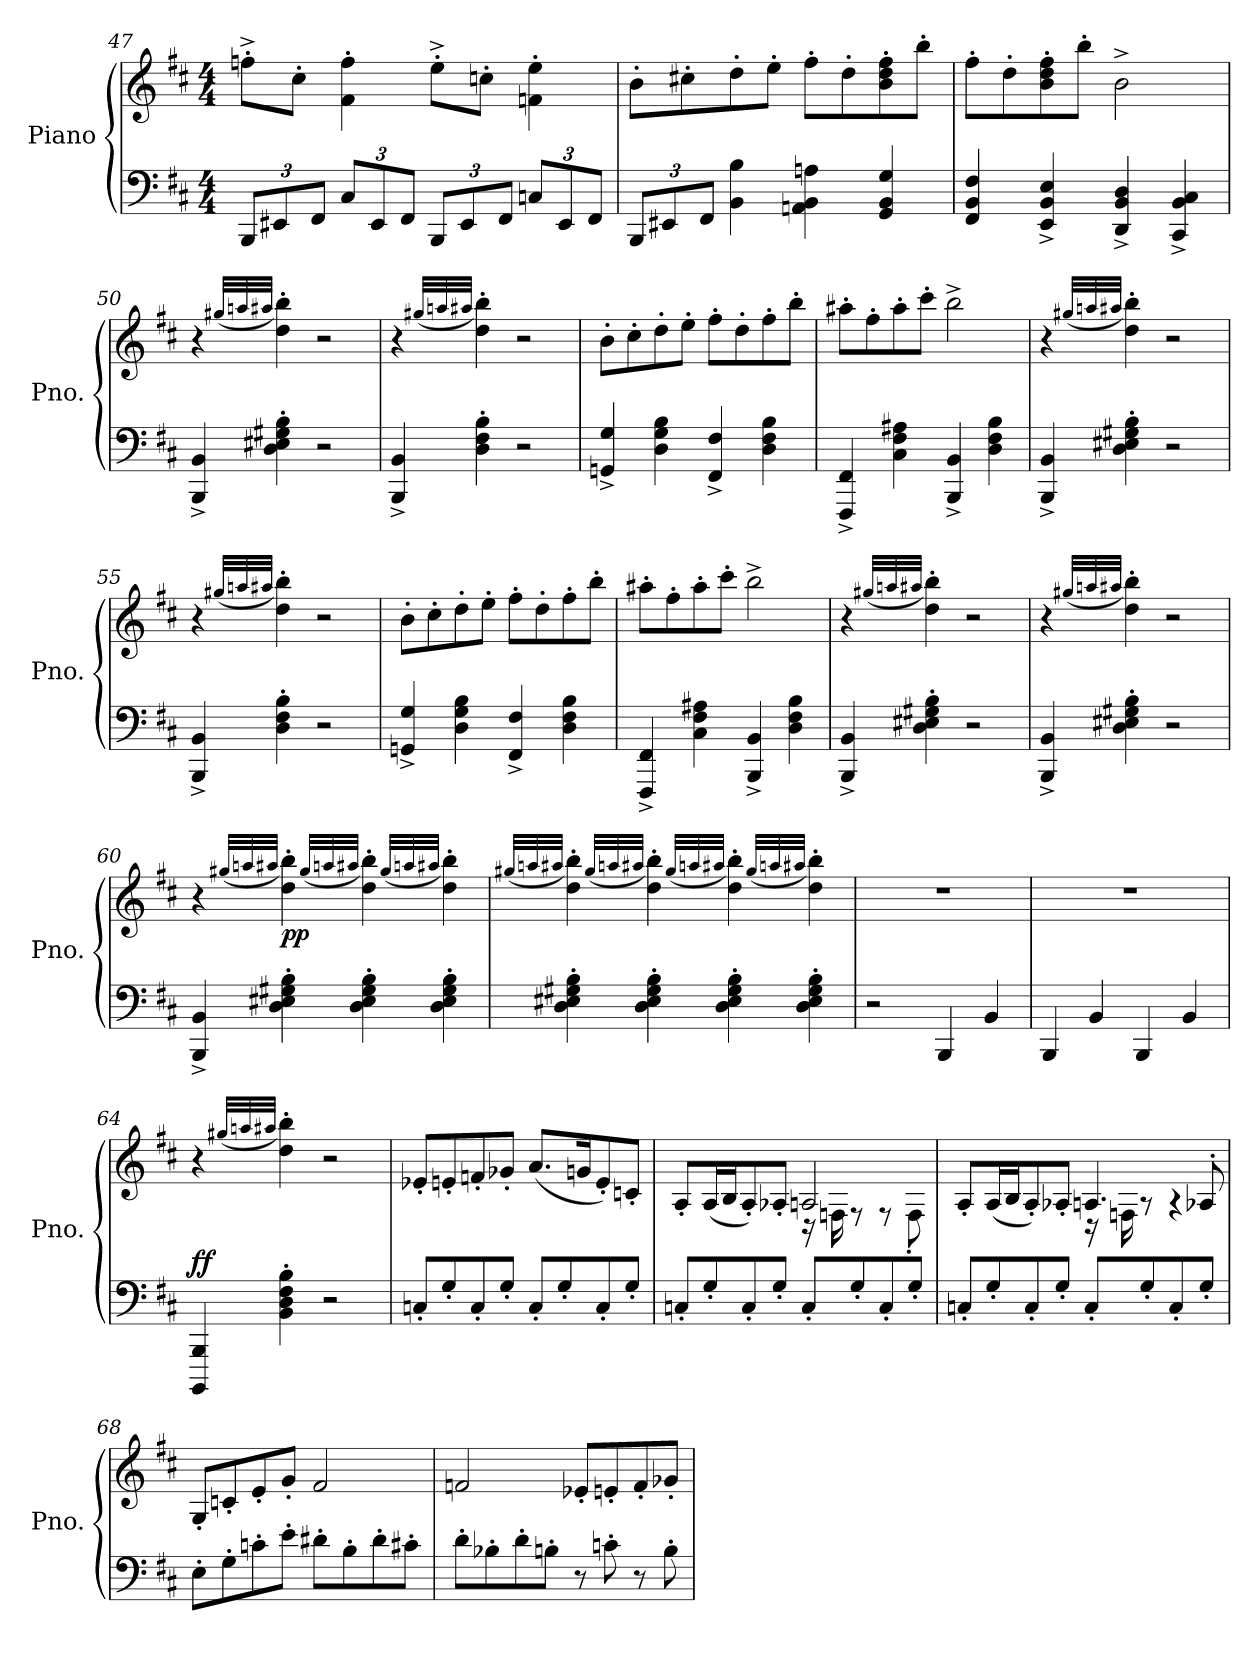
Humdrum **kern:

**kern	**kern	**dynam
*part1	*part1	*part1
*staff2	*staff1	*staff1/2
*I"Piano	*	*
*I'Pno.	*	*
!!LO:LB:g=z
*clefF4	*clefG2	*
*k[f#c#]	*k[f#c#]	*
*D:	*D:	*
*M4/4	*M4/4	*
*Xbrackettup	*	*
=47	=47	=47
12BBB/L	8ffn'^\L	.
12EE#X/	.	.
.	8cc#'\J	.
12FF#/J	.	.
12C#/L	4f#\' 4ff\'	.
12EE#/	.	.
12FF#/J	.	.
12BBB/L	8ee'^\L	.
12EE#/	.	.
.	8ccn'\J	.
12FF#/J	.	.
12Cn/L	4fn\' 4ee\'	.
12EE#/	.	.
12FF#/J	.	.
=48	=48	=48
12BBB/L	8b'\L	.
12EE#X/	.	.
.	8cc#X'\	.
12FF#/J	.	.
4BB\ 4B\	8dd'\	.
.	8ee'\J	.
4AAn\ 4BB\ 4An\	8ff#'\L	.
.	8dd'\	.
4GG/ 4BB/ 4G/	8b\' 8dd\' 8ff#\'	.
.	8bb'\J	.
=49	=49	=49
4FF#/ 4BB/ 4F#/	8ff#'\L	.
.	8dd'\	.
4EE/^ 4BB/^ 4E/^	8b\' 8dd\' 8ff#\'	.
.	8bb'\J	.
4DD/^ 4BB/^ 4D/^	2b^\	.
4CC#/^ 4BB/^ 4C#/^	.	.
=50	=50	=50
4BBB/^ 4BB/^	4r	.
.	(32qgg#X/LLL	.
.	32qaan/	.
.	32qaa#X/JJJ	.
4D\' 4E#X\' 4G#X\' 4B\'	4dd\' 4bb\')	.
2r	2r	.
!!LO:LB:g=z
=51	=51	=51
4BBB/^ 4BB/^	4r	.
.	(32qgg#X/LLL	.
.	32qaan/	.
.	32qaa#X/JJJ	.
4D\' 4F#\' 4B\'	4dd\' 4bb\')	.
2r	2r	.
=52	=52	=52
4GGn/^ 4G/^	8b'\L	.
.	8cc#'\	.
4D\ 4G\ 4B\	8dd'\	.
.	8ee'\J	.
4FF#/^ 4F#/^	8ff#'\L	.
.	8dd'\	.
4D\ 4F#\ 4B\	8ff#'\	.
.	8bb'\J	.
=53	=53	=53
4FFF#/^ 4FF#/^	8aa#X'\L	.
.	8ff#'\	.
4C#\ 4F#\ 4A#X\	8aa#'\	.
.	8ccc#'\J	.
4BBB/^ 4BB/^	2bb^\	.
4D\ 4F#\ 4B\	.	.
=54	=54	=54
4BBB/^ 4BB/^	4r	.
.	(32qgg#X/LLL	.
.	32qaan/	.
.	32qaa#X/JJJ	.
4D\' 4E#X\' 4G#X\' 4B\'	4dd\' 4bb\')	.
2r	2r	.
=55	=55	=55
4BBB/^ 4BB/^	4r	.
.	(32qgg#X/LLL	.
.	32qaan/	.
.	32qaa#X/JJJ	.
4D\' 4F#\' 4B\'	4dd\' 4bb\')	.
2r	2r	.
!!LO:LB:g=z
=56	=56	=56
4GGn/^ 4G/^	8b'\L	.
.	8cc#'\	.
4D\ 4G\ 4B\	8dd'\	.
.	8ee'\J	.
4FF#/^ 4F#/^	8ff#'\L	.
.	8dd'\	.
4D\ 4F#\ 4B\	8ff#'\	.
.	8bb'\J	.
=57	=57	=57
4FFF#/^ 4FF#/^	8aa#X'\L	.
.	8ff#'\	.
4C#\ 4F#\ 4A#X\	8aa#'\	.
.	8ccc#'\J	.
4BBB/^ 4BB/^	2bb^\	.
4D\ 4F#\ 4B\	.	.
=58	=58	=58
4BBB/^ 4BB/^	4r	.
.	(32qgg#X/LLL	.
.	32qaan/	.
.	32qaa#X/JJJ	.
4D\' 4E#X\' 4G#X\' 4B\'	4dd\' 4bb\')	.
2r	2r	.
=59	=59	=59
4BBB/^ 4BB/^	4r	.
.	(32qgg#X/LLL	.
.	32qaan/	.
.	32qaa#X/JJJ	.
4D\' 4E#X\' 4G#X\' 4B\'	4dd\' 4bb\')	.
2r	2r	.
=60	=60	=60
4BBB/^ 4BB/^	4r	.
.	(32qgg#X/LLL	.
.	32qaan/	.
.	32qaa#X/JJJ	.
!	!	!LO:DY:b
4D\' 4E#X\' 4G#X\' 4B\'	4dd\' 4bb\')	pp
.	(32qgg#/LLL	.
.	32qaan/	.
.	32qaa#/JJJ	.
4D\' 4E#\' 4G#\' 4B\'	4dd\' 4bb\')	.
.	(32qgg#/LLL	.
.	32qaan/	.
.	32qaa#/JJJ	.
4D\' 4E#\' 4G#\' 4B\'	4dd\' 4bb\')	.
!!LO:PB:g=z
=61	=61	=61
.	(32qgg#X/LLL	.
.	32qaan/	.
.	32qaa#X/JJJ	.
4D\' 4E#X\' 4G#X\' 4B\'	4dd\' 4bb\')	.
.	(32qgg#/LLL	.
.	32qaan/	.
.	32qaa#/JJJ	.
4D\' 4E#\' 4G#\' 4B\'	4dd\' 4bb\')	.
.	(32qgg#/LLL	.
.	32qaan/	.
.	32qaa#/JJJ	.
4D\' 4E#\' 4G#\' 4B\'	4dd\' 4bb\')	.
.	(32qgg#/LLL	.
.	32qaan/	.
.	32qaa#/JJJ	.
4D\' 4E#\' 4G#\' 4B\'	4dd\' 4bb\')	.
=62	=62	=62
2r	1r	.
4BBB/	.	.
4BB/	.	.
=63	=63	=63
4BBB/	1r	.
4BB/	.	.
4BBB/	.	.
4BB/	.	.
=64	=64	=64
!	!	!LO:DY:a=2
4BBBB/ 4BBB/	4r	ff
.	(32qgg#X/LLL	.
.	32qaan/	.
.	32qaa#X/JJJ	.
4BB\' 4D\' 4F#\' 4B\'	4dd\' 4bb\')	.
2r	2r	.
=65	=65	=65
8Cn'/L	8e-X'/L	.
8G'/	8en'/	.
8C'/	8fn'/	.
8G'/J	8g-X'/J	.
8C'/L	(8.a/L	.
8G'/	.	.
.	16gn/K	.
8C'/	8e'/)	.
8G'/J	8cn'/J	.
!!LO:LB:g=z
=66	=66	=66
*	*^	*
8Cn'/L	8A'/L	2ryy	.
8G'/	(16A/L	.	.
.	16B/J	.	.
8C'/	8A'/)	.	.
8G'/J	8A-X'/J	.	.
8C'/L	2An/	16rD	.
.	.	16Fn\	.
8G'/	.	8rF	.
8C'/	.	8rF	.
8G'/J	.	8F'\	.
=67	=67	=67	=67
8Cn'/L	8A'/L	2ryy	.
8G'/	(16A/L	.	.
.	16B/J	.	.
8C'/	8A'/)	.	.
8G'/J	8A-X'/J	.	.
8C'/L	4.An/	16rD	.
.	.	16Fn\	.
8G'/	.	8rA	.
8C'/	.	4rA	.
8G'/J	8A-X'/	.	.
*	*v	*v	*
=68	=68	=68
8E'\L	8G'/L	.
8G'\	8cn'/	.
8cn'\	8e'/	.
8e'\J	8g'/J	.
8d#X'\L	2f#/	.
8B'\	.	.
8d#'\	.	.
8c#X'\J	.	.
!!LO:LB:g=z
=69	=69	=69
8d'\L	2fn/	.
8B-X'\	.	.
8d'\	.	.
8Bn'\J	.	.
8r	8e-X'/L	.
8cn'\	8en'/	.
8r	8f'/	.
8B'\	8g-X'/J	.
=	=	=
*-	*-	*-
